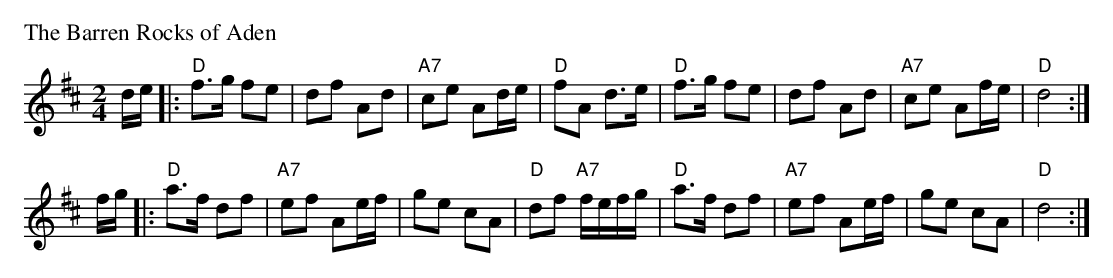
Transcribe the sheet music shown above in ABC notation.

X:1
P: The Barren Rocks of Aden
M: 2/4
L: 1/8
K: D
d/e/ \
|: "D"f>g fe | df Ad | "A7"ce Ad/e/ | "D"fA d>e \
|  "D"f>g fe | df Ad | "A7"ce Af/e/ | "D"d4 :|
f/g/ \
|: "D"a>f df | "A7"ef Ae/f/ | ge cA | "D"df "A7"f/e/f/g/ \
|  "D"a>f df | "A7"ef Ae/f/ | ge cA | "D"d4 :|
